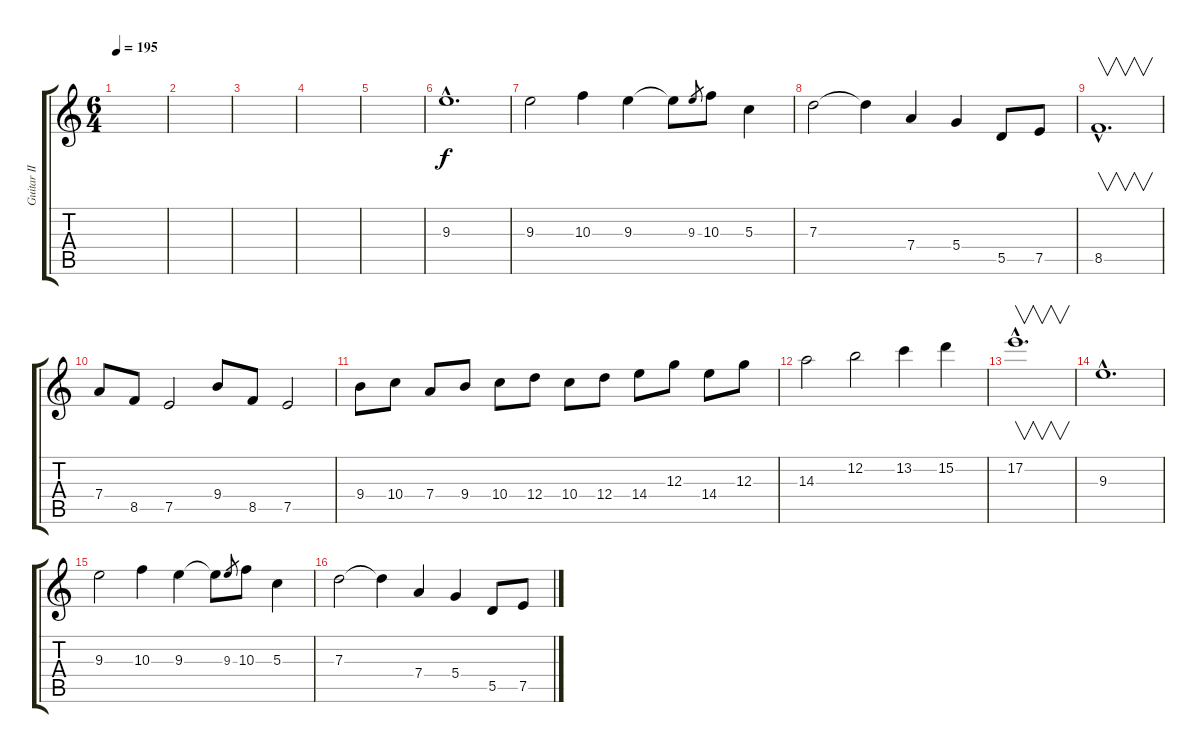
\track ("Guitar II" "Guitar II") {instrument distortionguitar}
\staff {score tabs}
\tuning (E4 B3 G3 D3 A2 E2) {hide}
\ts (6 4)
\tempo 195
\clef g2
\ks c
|
|
|
|
|
9.3{hac}.1{d} |
9.3.2 10.3.4 9.3.4 9.3{t}.8 9.3.8{gr} 10.3.8 5.3.4 |
7.3.2 7.3{t}.4 7.4.4 5.4.4 5.5.8 7.5.8 |
8.5{hac}.1{v d} |
7.4.8 8.5.8 7.5.2 9.4.8 8.5.8 7.5.2 |
9.4.8 10.4.8 7.4.8 9.4.8 10.4.8 12.4.8 10.4.8 12.4.8 14.4.8 12.3.8 14.4.8 12.3.8 |
14.3.2 12.2.2 13.2.4 15.2.4 |
17.2{hac}.1{v d} |
9.3{hac}.1{d} |
9.3.2 10.3.4 9.3.4 9.3{t}.8 9.3.8{gr} 10.3.8 5.3.4 |
7.3.2 7.3{t}.4 7.4.4 5.4.4 5.5.8 7.5.8
